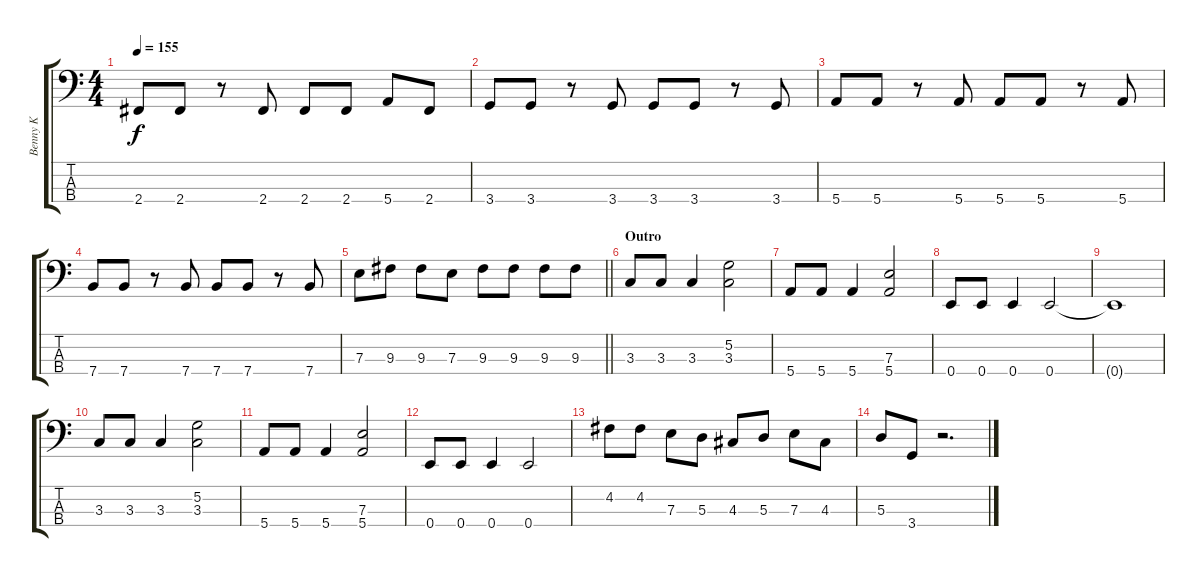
\track ("Benny K" "Benny K") {instrument electricbasspick}
\staff {score tabs}
\tuning (G2 D2 A1 E1) {hide}
\ts (4 4)
\tempo 155
\clef f4
\ks c
2.4.8{dy f} 2.4.8 r.8 2.4.8 2.4.8 2.4.8 5.4.8 2.4.8 |
3.4.8 3.4.8 r.8 3.4.8 3.4.8 3.4.8 r.8 3.4.8 |
5.4.8 5.4.8 r.8 5.4.8 5.4.8 5.4.8 r.8 5.4.8 |
7.4.8 7.4.8 r.8 7.4.8 7.4.8 7.4.8 r.8 7.4.8 |
\barLineRight lightlight
7.3.8 9.3.8 9.3.8 7.3.8 9.3.8 9.3.8 9.3.8 9.3.8 |
\section ("" "Outro")
3.3.8 3.3.8 3.3.4 (5.2 3.3).2 |
5.4.8 5.4.8 5.4.4 (7.3 5.4).2 |
0.4.8 0.4.8 0.4.4 0.4.2 |
0.4{t}.1 |
3.3.8 3.3.8 3.3.4 (5.2 3.3).2 |
5.4.8 5.4.8 5.4.4 (7.3 5.4).2 |
0.4.8 0.4.8 0.4.4 0.4.2 |
4.2.8 4.2.8 7.3.8 5.3.8 4.3.8 5.3.8 7.3.8 4.3.8 |
5.3.8 3.4.8 r.2{d}
